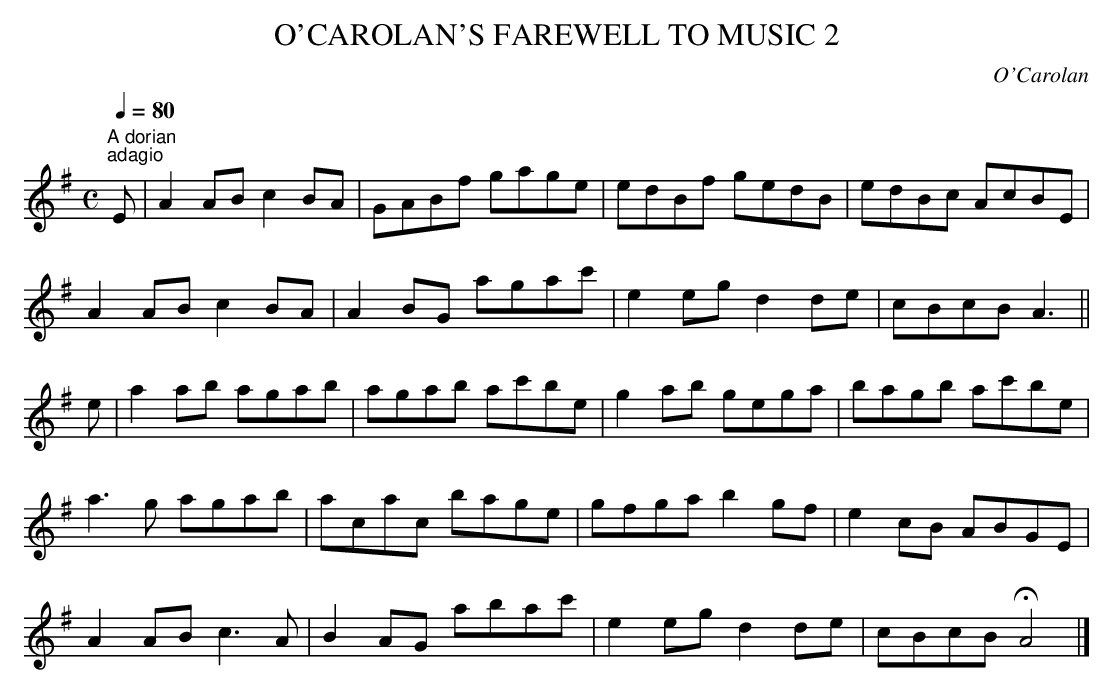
X:1
T:O'CAROLAN'S FAREWELL TO MUSIC 2
C:O'Carolan
Q:1/4=80
M:C
L:1/8
K:G
"A dorian"
"adagio"
E|A2AB c2BA|GABf gage|edBf gedB|edBc AcBE|
A2AB c2BA|A2BG agac'|e2eg d2de|cBcB A3||
e|a2ab agab|agab ac'be|g2ab gega|bagb ac'be|
a3g agab|acac bage|gfga b2gf|e2cB ABGE|
A2AB c3A|B2AG abac'|e2eg d2de|cBcB HA4|]
